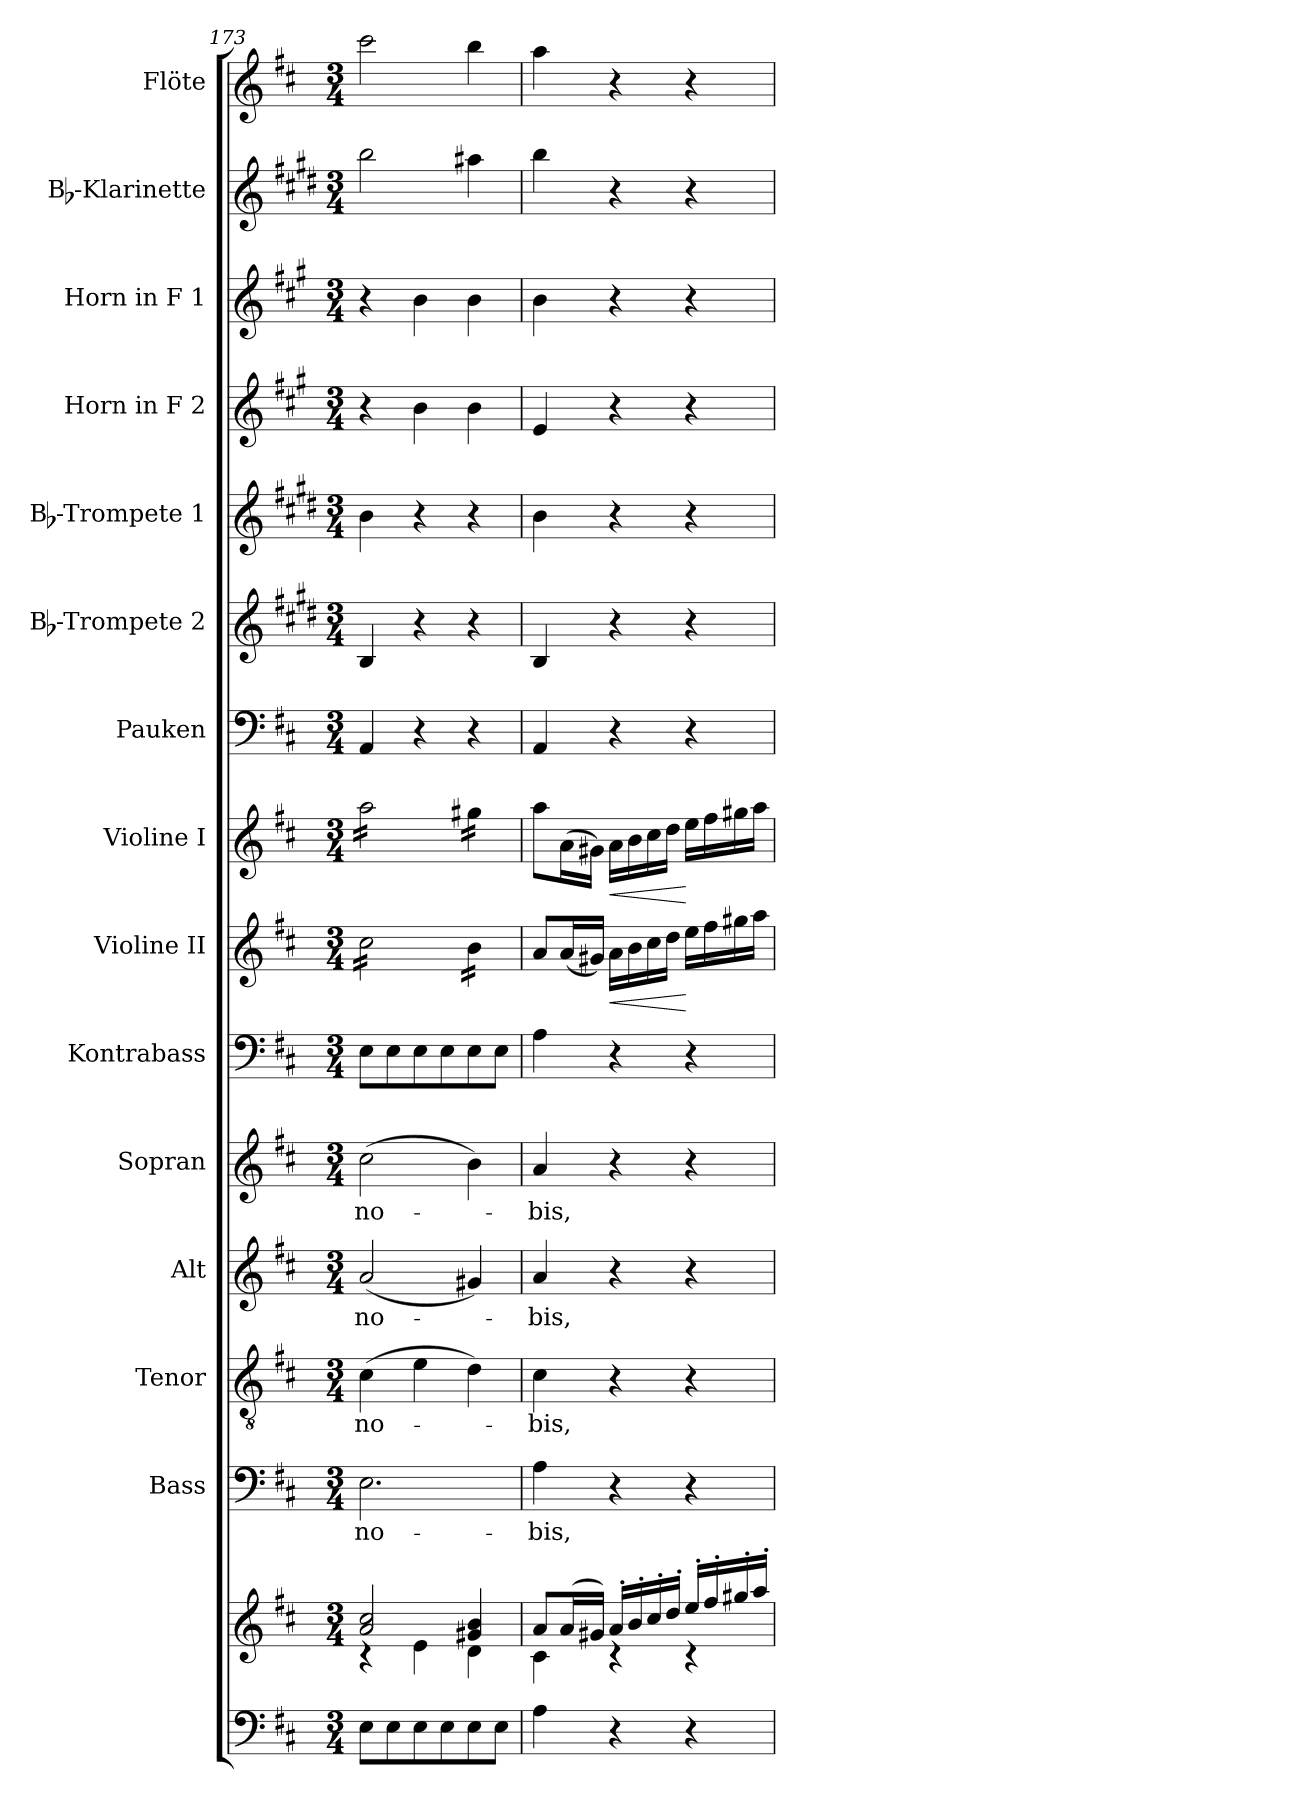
**kern	**kern	**kern	**text	**kern	**text	**kern	**text	**kern	**text	**kern	**kern	**dynam	**kern	**dynam	**kern	**kern	**kern	**kern	**kern	**kern	**kern
*part15	*part15	*part14	*part14	*part13	*part13	*part12	*part12	*part11	*part11	*part10	*part9	*part9	*part8	*part8	*part7	*part6	*part5	*part4	*part3	*part2	*part1
*staff16	*staff15	*staff14	*staff14	*staff13	*staff13	*staff12	*staff12	*staff11	*staff11	*staff10	*staff9	*staff9	*staff8	*staff8	*staff7	*staff6	*staff5	*staff4	*staff3	*staff2	*staff1
*	*	*I"Bass	*	*I"Tenor	*	*I"Alt	*	*I"Sopran	*	*I"Kontrabass	*I"Violine II	*	*I"Violine I	*	*I"Pauken	*I"Bb-Trompete 2	*I"Bb-Trompete 1	*I"Horn in F 2	*I"Horn in F 1	*I"Bb-Klarinette	*I"Flöte
*	*	*I'B.	*	*I'T.	*	*I'A.	*	*I'S.	*	*I'Kb.	*I'Vl. II	*	*I'Vl. I	*	*I'Pk.	*I'Bb Trp. 2	*I'Bb Trp. 1	*	*	*I'Bb Kl.	*I'Fl.
*clefF4	*clefG2	*clefF4	*	*clefGv2	*	*clefG2	*	*clefG2	*	*clefF4	*clefG2	*	*clefG2	*	*clefF4	*clefG2	*clefG2	*clefG2	*clefG2	*clefG2	*clefG2
*	*	*	*	*	*	*	*	*	*	*ITrd7c12	*	*	*	*	*	*ITrd1c2	*ITrd1c2	*ITrd4c7	*ITrd4c7	*ITrd1c2	*
*k[f#c#]	*k[f#c#]	*k[f#c#]	*	*k[f#c#]	*	*k[f#c#]	*	*k[f#c#]	*	*k[f#c#]	*k[f#c#]	*	*k[f#c#]	*	*k[f#c#]	*k[f#c#]	*k[f#c#]	*k[f#c#]	*k[f#c#]	*k[f#c#]	*k[f#c#]
*D:	*D:	*D:	*	*D:	*	*D:	*	*D:	*	*D:	*D:	*	*D:	*	*D:	*D:	*D:	*D:	*D:	*D:	*D:
*M3/4	*M3/4	*M3/4	*	*M3/4	*	*M3/4	*	*M3/4	*	*M3/4	*M3/4	*	*M3/4	*	*M3/4	*M3/4	*M3/4	*M3/4	*M3/4	*M3/4	*M3/4
=173	=173	=173	=173	=173	=173	=173	=173	=173	=173	=173	=173	=173	=173	=173	=173	=173	=173	=173	=173	=173	=173
*	*^	*	*	*	*	*	*	*	*	*	*	*	*	*	*	*	*	*	*	*	*
!	!	!	!	!LO:LY:b	!	!LO:LY:b	!	!LO:LY:b	!	!LO:LY:b	!	!	!	!	!	!	!	!	!	!	!	!
*	*	*	*	*	*	*	*	*	*	*	*	*tremolo	*	*	*	*	*	*	*	*	*	*
*	*	*	*	*	*	*	*	*	*	*	*	*	*	*tremolo	*	*	*	*	*	*	*	*
8E\L	2a/ 2cc#/	4rc	2.E\	no-	(>4c#\	no-	(<2a/	no-	(>2cc#\	no-	8EE\L	16cc#\LL	.	16aa\LL	.	4AA/	4A/	4a\	4r	4r	2aa\	2ccc#\
.	.	.	.	.	.	.	.	.	.	.	.	16cc#\	.	16aa\	.	.	.	.	.	.	.	.
8E\	.	.	.	.	.	.	.	.	.	.	8EE\	16cc#\	.	16aa\	.	.	.	.	.	.	.	.
.	.	.	.	.	.	.	.	.	.	.	.	16cc#\	.	16aa\	.	.	.	.	.	.	.	.
8E\	.	4e\	.	.	4e\	.	.	.	.	.	8EE\	16cc#\	.	16aa\	.	4r	4r	4r	4e\	4e\	.	.
.	.	.	.	.	.	.	.	.	.	.	.	16cc#\	.	16aa\	.	.	.	.	.	.	.	.
8E\	.	.	.	.	.	.	.	.	.	.	8EE\	16cc#\	.	16aa\	.	.	.	.	.	.	.	.
.	.	.	.	.	.	.	.	.	.	.	.	16cc#\JJ	.	16aa\JJ	.	.	.	.	.	.	.	.
8E\	4g#X/ 4b/	4d\	.	.	4d\)	.	4g#X/)	.	4b\)	.	8EE\	16b\LL	.	16gg#X\LL	.	4r	4r	4r	4e\	4e\	4gg#X\	4bb\
.	.	.	.	.	.	.	.	.	.	.	.	16b\	.	16gg#X\	.	.	.	.	.	.	.	.
8E\J	.	.	.	.	.	.	.	.	.	.	8EE\J	16b\	.	16gg#X\	.	.	.	.	.	.	.	.
.	.	.	.	.	.	.	.	.	.	.	.	16b\JJ	.	16gg#X\JJ	.	.	.	.	.	.	.	.
*	*	*	*	*	*	*	*	*	*	*	*	*	*	*Xtremolo	*	*	*	*	*	*	*	*
*	*	*	*	*	*	*	*	*	*	*	*	*Xtremolo	*	*	*	*	*	*	*	*	*	*
=174	=174	=174	=174	=174	=174	=174	=174	=174	=174	=174	=174	=174	=174	=174	=174	=174	=174	=174	=174	=174	=174	=174
!	!	!	!	!LO:LY:b	!	!LO:LY:b	!	!LO:LY:b	!	!LO:LY:b	!	!	!	!	!	!	!	!	!	!	!	!
4A\	8a/L	4c#\	4A\	-bis,	4c#\	-bis,	4a/	-bis,	4a/	-bis,	4AA\	8a/L	.	8aa\L	.	4AA/	4A/	4a\	4A/	4e\	4aa\	4aa\
.	(<16a/L	.	.	.	.	.	.	.	.	.	.	(<16a/L	.	(>16a\L	.	.	.	.	.	.	.	.
.	16g#X/JJ)	.	.	.	.	.	.	.	.	.	.	16g#X/JJ)	.	16g#X\JJ)	.	.	.	.	.	.	.	.
!	!	!	!	!	!	!	!	!	!	!	!	!	!LO:HP:b	!	!LO:HP:b	!	!	!	!	!	!	!
4r	16a'</LL	4rc	4r	.	4r	.	4r	.	4r	.	4r	16a\LL	<	16a\LL	<	4r	4r	4r	4r	4r	4r	4r
.	16b'</	.	.	.	.	.	.	.	.	.	.	16b\	.	16b\	.	.	.	.	.	.	.	.
.	16cc#'</	.	.	.	.	.	.	.	.	.	.	16cc#\	.	16cc#\	.	.	.	.	.	.	.	.
.	16dd'</JJ	.	.	.	.	.	.	.	.	.	.	16dd\JJ	.	16dd\JJ	.	.	.	.	.	.	.	.
4r	16ee'</LL	4rc	4r	.	4r	.	4r	.	4r	.	4r	16ee\LL	[	16ee\LL	[	4r	4r	4r	4r	4r	4r	4r
.	16ff#'</	.	.	.	.	.	.	.	.	.	.	16ff#\	.	16ff#\	.	.	.	.	.	.	.	.
.	16gg#X'</	.	.	.	.	.	.	.	.	.	.	16gg#X\	.	16gg#X\	.	.	.	.	.	.	.	.
.	16aa'</JJ	.	.	.	.	.	.	.	.	.	.	16aa\JJ	.	16aa\JJ	.	.	.	.	.	.	.	.
*	*v	*v	*	*	*	*	*	*	*	*	*	*	*	*	*	*	*	*	*	*	*	*
=	=	=	=	=	=	=	=	=	=	=	=	=	=	=	=	=	=	=	=	=	=
*-	*-	*-	*-	*-	*-	*-	*-	*-	*-	*-	*-	*-	*-	*-	*-	*-	*-	*-	*-	*-	*-
